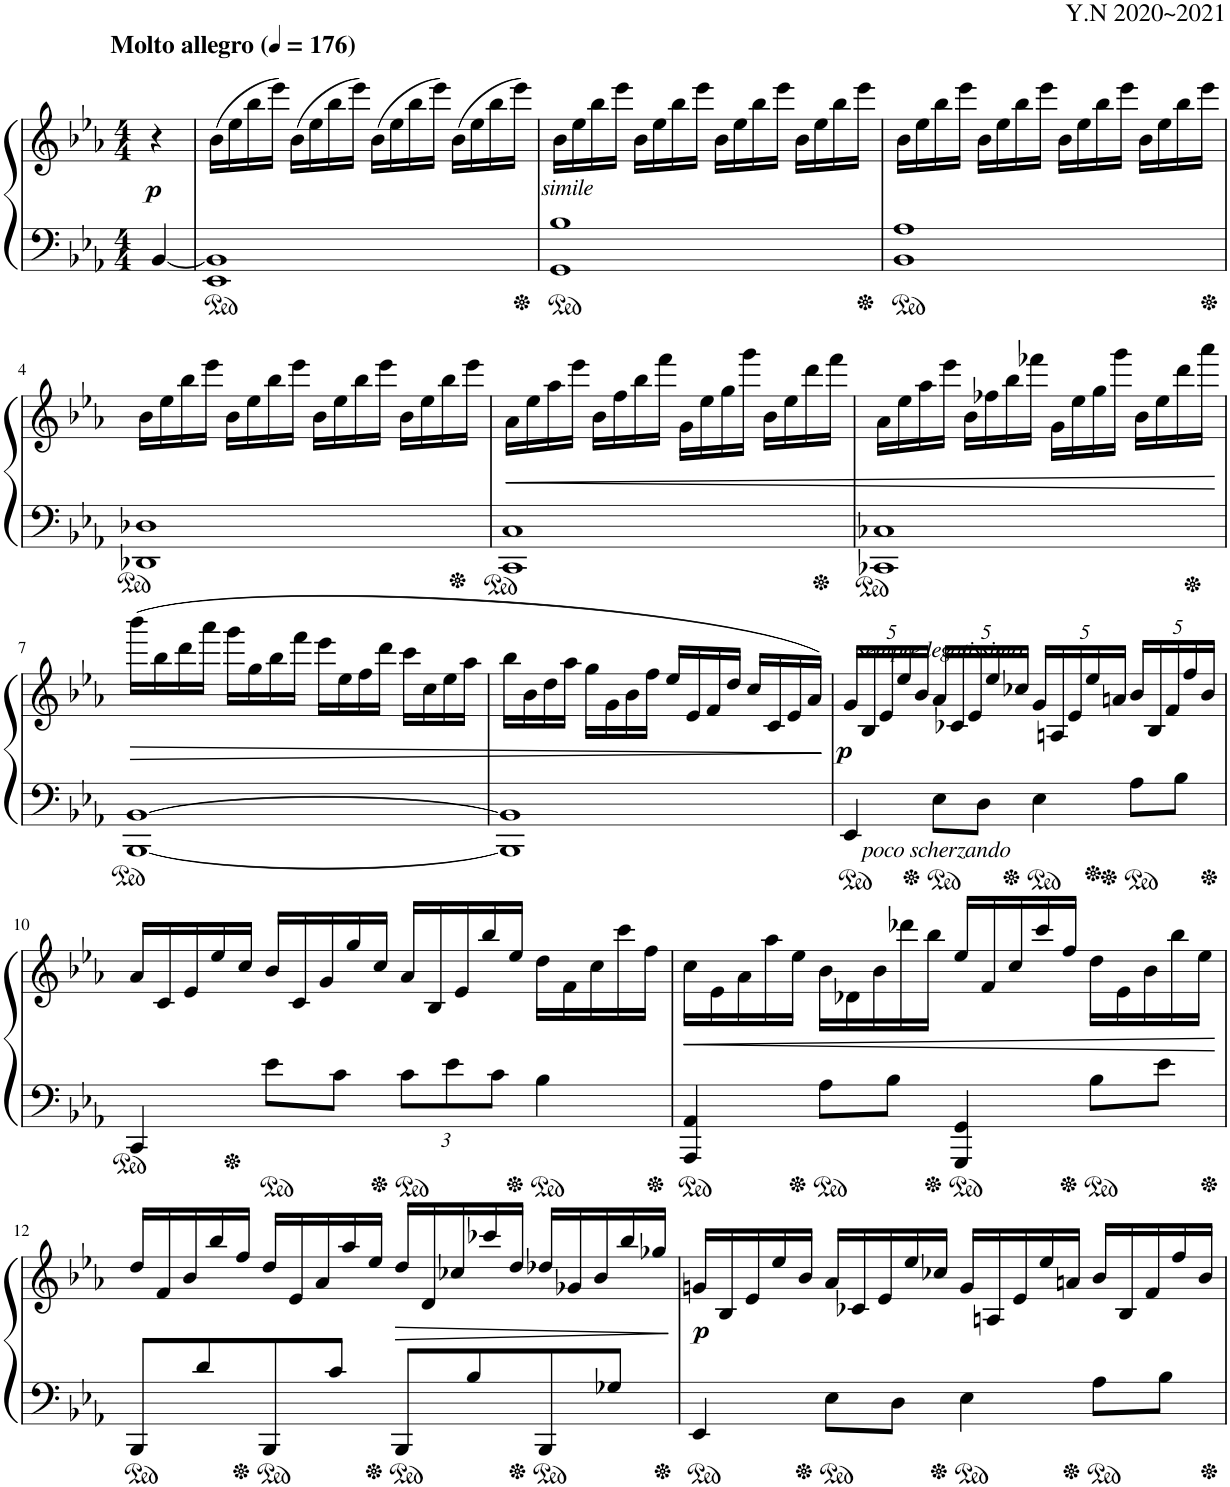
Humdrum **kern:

**kern	**kern	**dynam
*part1	*part1	*part1
*staff2	*staff1	*staff1/2
*I"Piano	*	*
*I'Pno.	*	*
*clefF4	*clefG2	*
*k[b-e-a-]	*k[b-e-a-]	*
*M4/4	*M4/4	*
*MM176	*MM176	*
=	=	=
!	!LO:TX:a:B:t=Molto allegro	!
!	!	!LO:DY:a=2
[4BB-/	4r	p
=1	=1	=1
1EE- 1BB-]	(16b-\LL	.
.	16ee-\	.
.	16bb-\	.
.	16eee-\JJ)	.
.	(16b-\LL	.
.	16ee-\	.
.	16bb-\	.
.	16eee-\JJ)	.
.	(16b-\LL	.
.	16ee-\	.
.	16bb-\	.
.	16eee-\JJ)	.
.	(16b-\LL	.
.	16ee-\	.
.	16bb-\	.
.	16eee-\JJ)	.
=2	=2	=2
!	!LO:TX:b:i:t=simile	!
1GG 1B-	16b-\LL	.
.	16ee-\	.
.	16bb-\	.
.	16eee-\JJ	.
.	16b-\LL	.
.	16ee-\	.
.	16bb-\	.
.	16eee-\JJ	.
.	16b-\LL	.
.	16ee-\	.
.	16bb-\	.
.	16eee-\JJ	.
.	16b-\LL	.
.	16ee-\	.
.	16bb-\	.
.	16eee-\JJ	.
=3	=3	=3
1BB- 1A-	16b-\LL	.
.	16ee-\	.
.	16bb-\	.
.	16eee-\JJ	.
.	16b-\LL	.
.	16ee-\	.
.	16bb-\	.
.	16eee-\JJ	.
.	16b-\LL	.
.	16ee-\	.
.	16bb-\	.
.	16eee-\JJ	.
.	16b-\LL	.
.	16ee-\	.
.	16bb-\	.
.	16eee-\JJ	.
!!LO:LB:g=z
=4	=4	=4
1DD-X 1D-X	16b-\LL	.
.	16ee-\	.
.	16bb-\	.
.	16eee-\JJ	.
.	16b-\LL	.
.	16ee-\	.
.	16bb-\	.
.	16eee-\JJ	.
.	16b-\LL	.
.	16ee-\	.
.	16bb-\	.
.	16eee-\JJ	.
.	16b-\LL	.
.	16ee-\	.
.	16bb-\	.
.	16eee-\JJ	.
=5	=5	=5
!	!	!LO:HP:b
1CC 1C	16a-\LL	<
.	16ee-\	.
.	16aa-\	.
.	16eee-\JJ	.
.	16b-\LL	.
.	16ff\	.
.	16bb-\	.
.	16fff\JJ	.
.	16g\LL	.
.	16ee-\	.
.	16gg\	.
.	16ggg\JJ	.
.	16b-\LL	.
.	16ee-\	.
.	16ddd\	.
.	16fff\JJ	.
=6	=6	=6
1CC-X 1C-X	16a-\LL	.
.	16ee-\	.
.	16aa-\	.
.	16eee-\JJ	.
.	16b-\LL	.
.	16ff-X\	.
.	16bb-\	.
.	16fff-X\JJ	.
.	16g\LL	.
.	16ee-\	.
.	16gg\	.
.	16ggg\JJ	.
.	16b-\LL	.
.	16ee-\	.
.	16ddd\	.
.	16aaa-\JJ	.
.	.	[
!!LO:LB:g=z
=7	=7	=7
!	!	!LO:HP:b
[1BBB- [1BB-	(16bbb-\LL	>
.	16bb-\	.
.	16ddd\	.
.	16aaa-\JJ	.
.	16ggg\LL	.
.	16gg\	.
.	16bb-\	.
.	16fff\JJ	.
.	16eee-\LL	.
.	16ee-\	.
.	16ff\	.
.	16ddd\JJ	.
.	16ccc\LL	.
.	16cc\	.
.	16ee-\	.
.	16aa-\JJ	.
=8	=8	=8
1BBB-] 1BB-]	16bb-\LL	.
.	16b-\	.
.	16dd\	.
.	16aa-\JJ	.
.	16gg\LL	.
.	16g\	.
.	16b-\	.
.	16ff\JJ	.
.	16ee-/LL	.
.	16e-/	.
.	16f/	.
.	16dd/JJ	.
.	16cc/LL	.
.	16c/	.
.	16e-/	.
.	16a-/JJ)	.
.	.	]
=9	=9	=9
*	*Xbrackettup	*
!	!LO:TX:b:i:t=sempre legatissimo	!
!LO:TX:b:i:t=poco scherzando	!	!
!	!	!LO:DY:b
4EE-/	20g/LL	p
.	20B-/	.
.	20e-/	.
.	20ee-/	.
.	20b-/JJ	.
8E-\L	20a-/LL	.
.	20c-X/	.
.	20e-/	.
8D\J	.	.
.	20ee-/	.
.	20cc-X/JJ	.
4E-\	20g/LL	.
.	20An/	.
.	20e-/	.
.	20ee-/	.
.	20an/JJ	.
8A-\L	20b-/LL	.
.	20B-/	.
.	20f/	.
8B-\J	.	.
.	20ff/	.
.	20b-/JJ	.
!!LO:LB:g=z
=10	=10	=10
4CC/	20a-/LL	.
.	20c/	.
.	20e-/	.
.	20ee-/	.
.	20cc/JJ	.
8e-\L	20b-/LL	.
.	20c/	.
.	20g/	.
8c\J	.	.
.	20gg/	.
.	20cc/JJ	.
*Xbrackettup	*	*
12c\L	20a-/LL	.
.	20B-/	.
12e-\	.	.
.	20e-/	.
.	20bb-/	.
12c\J	.	.
.	20ee-/JJ	.
4B-\	20dd\LL	.
.	20f\	.
.	20cc\	.
.	20ccc\	.
.	20ff\JJ	.
=11	=11	=11
!	!	!LO:HP:b
4AAA-/ 4AA-/	20cc\LL	<
.	20e-\	.
.	20a-\	.
.	20aa-\	.
.	20ee-\JJ	.
8A-\L	20b-\LL	.
.	20d-X\	.
.	20b-\	.
8B-\J	.	.
.	20ddd-X\	.
.	20bb-\JJ	.
4GGG/ 4GG/	20ee-/LL	.
.	20f/	.
.	20cc/	.
.	20ccc/	.
.	20ff/JJ	.
8B-\L	20dd\LL	.
.	20e-\	.
.	20b-\	.
8e-\J	.	.
.	20bb-\	.
.	20ee-\JJ	.
.	.	[
!!LO:LB:g=z
=12	=12	=12
8BBB-/L	20dd/LL	.
.	20f/	.
.	20b-/	.
8d/	.	.
.	20bb-/	.
.	20ff/JJ	.
8BBB-/	20dd/LL	.
.	20e-/	.
.	20a-/	.
8c/J	.	.
.	20aa-/	.
.	20ee-/JJ	.
!	!	!LO:HP:b
8BBB-/L	20dd/LL	>
.	20d/	.
.	20cc-X/	.
8B-/	.	.
.	20ccc-X/	.
.	20dd/JJ	.
8BBB-/	20dd-X/LL	.
.	20g-X/	.
.	20b-/	.
8G-X/J	.	.
.	20bb-/	.
.	20gg-X/JJ	.
.	.	]
=13	=13	=13
!	!	!LO:DY:b
4EE-/	20gn/LL	p
.	20B-/	.
.	20e-/	.
.	20ee-/	.
.	20b-/JJ	.
8E-\L	20a-/LL	.
.	20c-X/	.
.	20e-/	.
8D\J	.	.
.	20ee-/	.
.	20cc-X/JJ	.
4E-\	20g/LL	.
.	20An/	.
.	20e-/	.
.	20ee-/	.
.	20an/JJ	.
8A-\L	20b-/LL	.
.	20B-/	.
.	20f/	.
8B-\J	.	.
.	20ff/	.
.	20b-/JJ	.
=	=	=
*-	*-	*-
